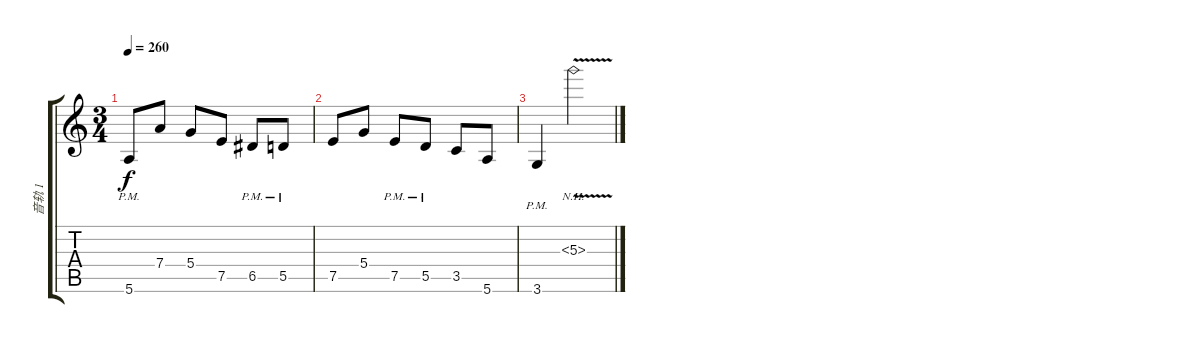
\track ("音轨 1" "音轨 1") {instrument distortionguitar}
\staff {score tabs}
\tuning (E4 B3 G3 D3 A2 E2) {hide}
\ts (3 4)
\tempo 260
\clef g2
\ks c
5.6{pm}.8{dy f} 7.4.8 5.4.8 7.5.8 6.5{pm}.8 5.5{pm}.8 |
7.5.8 5.4.8 7.5{pm}.8 5.5{pm}.8 3.5.8 5.6.8 |
3.6{pm}.4 5.3{nh v}.2
